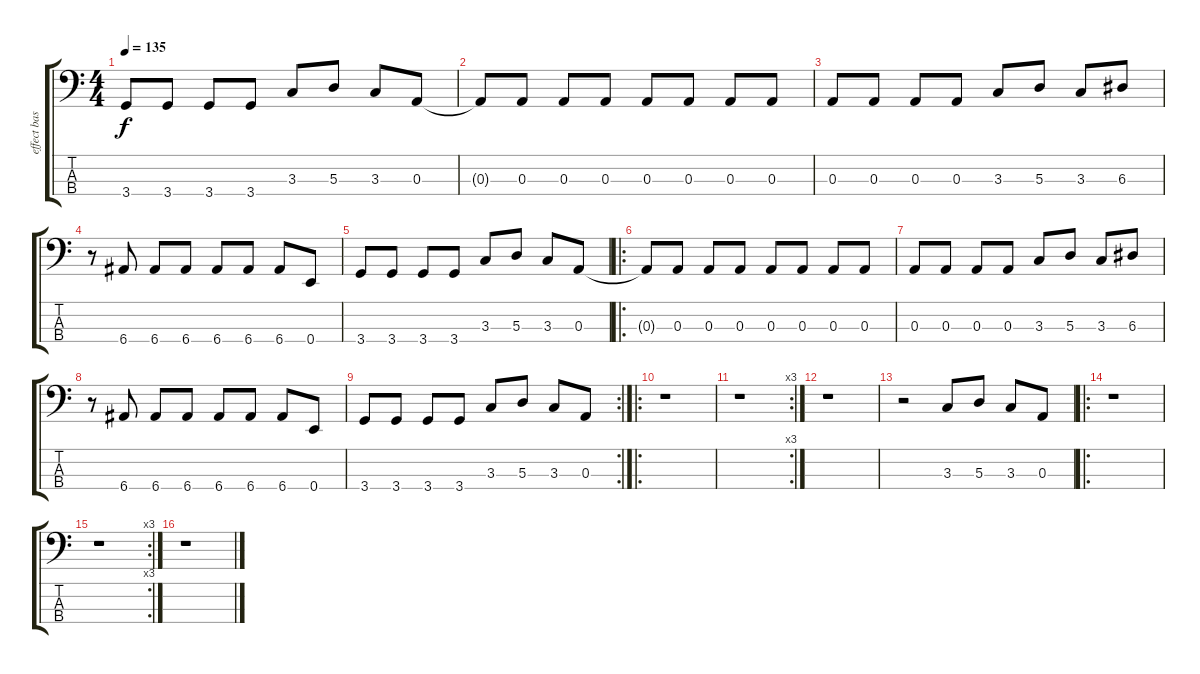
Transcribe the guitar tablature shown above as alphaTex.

\track ("effect bass overdrive" "effect bas") {instrument overdrivenguitar}
\staff {score tabs}
\tuning (G2 D2 A1 E1) {hide}
\ts (4 4)
\tempo 135
\clef f4
\ks c
3.4.8{dy f} 3.4.8 3.4.8 3.4.8 3.3.8 5.3.8 3.3.8 0.3.8 |
0.3{t}.8 0.3.8 0.3.8 0.3.8 0.3.8 0.3.8 0.3.8 0.3.8 |
0.3.8 0.3.8 0.3.8 0.3.8 3.3.8 5.3.8 3.3.8 6.3.8 |
r.8 6.4.8 6.4.8 6.4.8 6.4.8 6.4.8 6.4.8 0.4.8 |
3.4.8 3.4.8 3.4.8 3.4.8 3.3.8 5.3.8 3.3.8 0.3.8 |
\ro
0.3{t}.8 0.3.8 0.3.8 0.3.8 0.3.8 0.3.8 0.3.8 0.3.8 |
0.3.8 0.3.8 0.3.8 0.3.8 3.3.8 5.3.8 3.3.8 6.3.8 |
r.8 6.4.8 6.4.8 6.4.8 6.4.8 6.4.8 6.4.8 0.4.8 |
\rc 2
3.4.8 3.4.8 3.4.8 3.4.8 3.3.8 5.3.8 3.3.8 0.3.8 |
\ro
r.1 |
\rc 3
r.1 |
r.1 |
r.2 3.3.8 5.3.8 3.3.8 0.3.8 |
\ro
r.1 |
\rc 3
r.1 |
r.1
